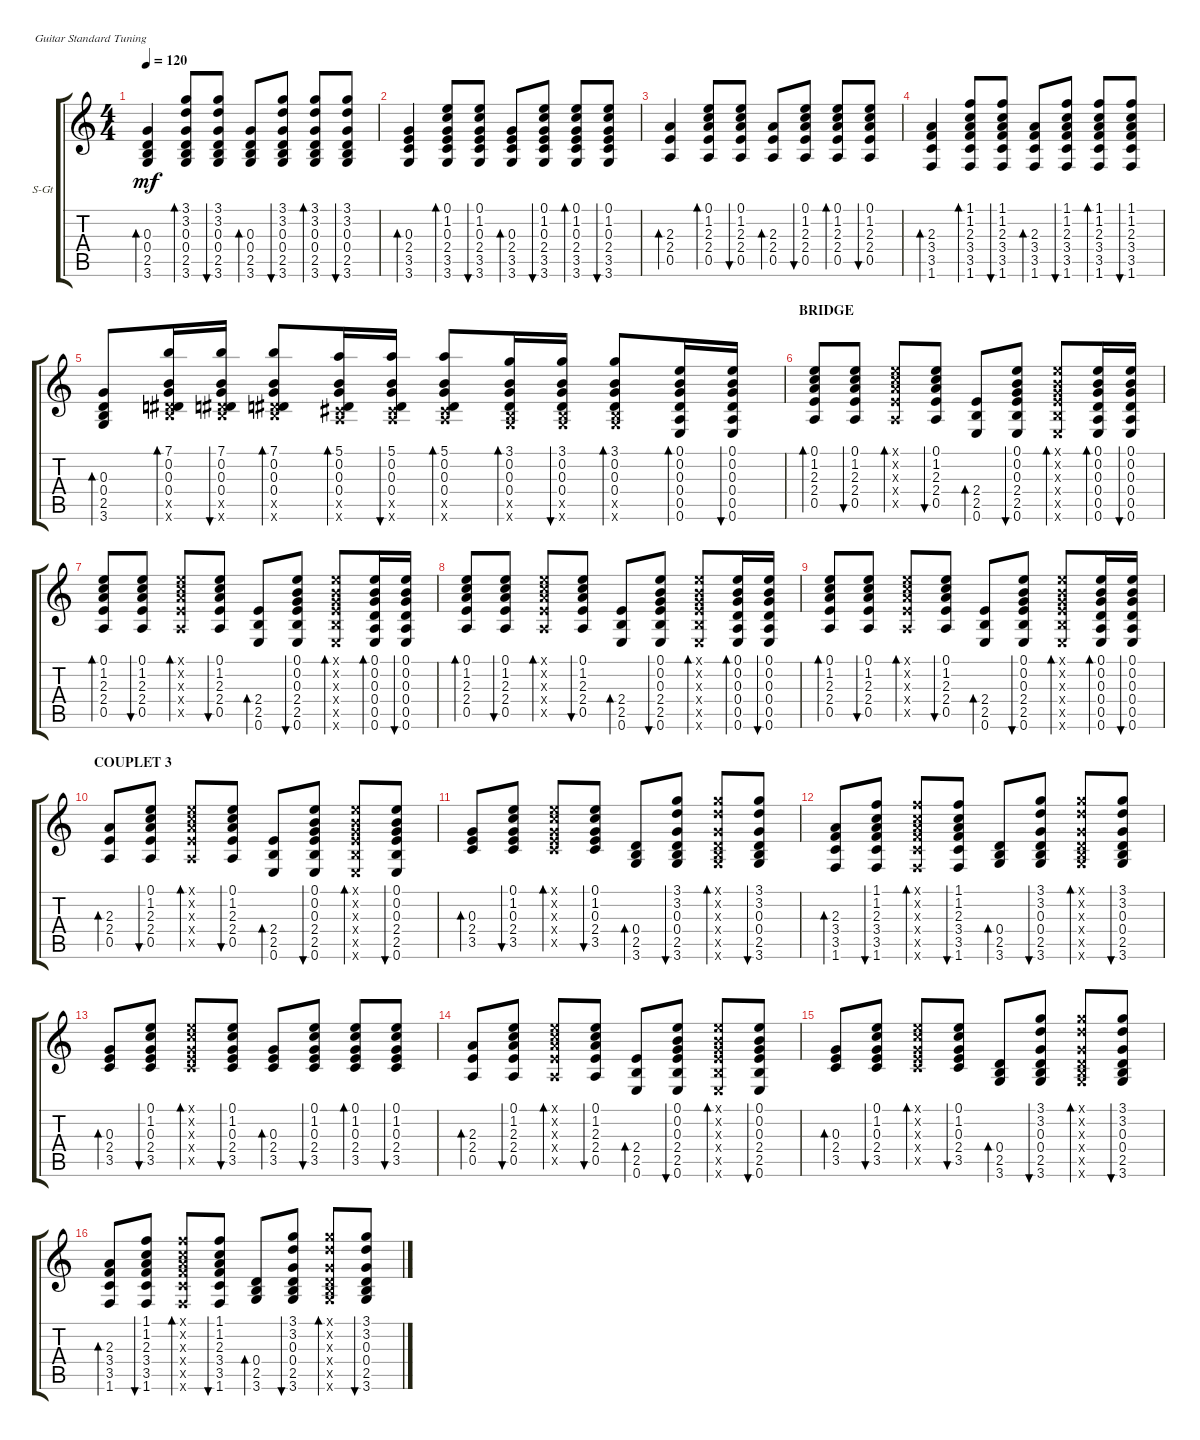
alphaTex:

\defaultSystemsLayout 4
\bracketExtendMode groupsimilarinstruments
\firstSystemTrackNameOrientation horizontal
\otherSystemsTrackNameOrientation horizontal
\track ("Acoustic G - Tsoy" "S-Gt") {instrument acousticguitarsteel}
\staff {score tabs}
\tuning (E4 B3 G3 D3 A2 E2)
\ts (4 4)
\tempo 120
\clef g2
\ks c
(2.5 0.4 0.3 3.6).4{bd 30 dy mf} (2.5 0.4 0.3 3.2 3.1 3.6).8{bd 30} (2.5 0.4 0.3 3.2 3.1 3.6).8{bu 30} (2.5 0.4 0.3 3.6).8{bd 30} (2.5 0.4 0.3 3.2 3.1 3.6).8{bu 30} (2.5 0.4 0.3 3.2 3.1 3.6).8{bd 30} (2.5 0.4 0.3 3.2 3.1 3.6).8{bu 30} |
(3.5 2.4 0.3 3.6).4{bd 30} (3.5 2.4 0.3 1.2 0.1 3.6).8{bd 30} (3.5 2.4 0.3 1.2 0.1 3.6).8{bu 30} (3.5 2.4 0.3 3.6).8{bd 30} (3.5 2.4 0.3 1.2 0.1 3.6).8{bu 30} (3.5 2.4 0.3 1.2 0.1 3.6).8{bd 30} (3.5 2.4 0.3 1.2 0.1 3.6).8{bu 30} |
(0.5 2.4 2.3).4{bd 30} (0.5 2.4 2.3 1.2 0.1).8{bd 30} (0.5 2.4 2.3 1.2 0.1).8{bu 30} (0.5 2.4 2.3).8{bd 30} (0.5 2.4 2.3 1.2 0.1).8{bu 30} (0.5 2.4 2.3 1.2 0.1).8{bd 30} (0.5 2.4 2.3 1.2 0.1).8{bu 30} |
\scale
0.433672 (3.5 3.4 2.3 1.6).4{bd 30} (3.5 3.4 2.3 1.2 1.1 1.6).8{bd 30} (3.5 3.4 2.3 1.2 1.1 1.6).8{bu 30} (3.5 3.4 2.3 1.6).8{bd 30} (3.5 3.4 2.3 1.2 1.1 1.6).8{bu 30} (3.5 3.4 2.3 1.2 1.1 1.6).8{bd 30} (3.5 3.4 2.3 1.2 1.1 1.6).8{bu 30} |
\scale
0.566362 (2.5 0.4 0.3 3.6).8{bd 30} (6.5{x} 0.4 0.3 0.2 7.1 7.6{x}).16{bd 30} (6.5{x} 0.4 0.3 0.2 7.1 7.6{x}).16{bu 30} (6.5{x} 0.4 0.3 7.6{x} 0.2 7.1).8{bd 30} (4.5{x} 0.4 0.3 0.2 5.1 5.6{x}).16{bd 30} (4.5{x} 0.4 0.3 0.2 5.1 5.6{x}).16{bu 30} (4.5{x} 0.4 0.3 5.6{x} 0.2 5.1).8{bd 30} (2.5{x} 0.4 0.3 0.2 3.1 3.6{x}).16{bd 30} (2.5{x} 0.4 0.3 0.2 3.1 3.6{x}).16{bu 30} (2.5{x} 0.4 0.3 3.6{x} 0.2 3.1).8{bd 30} (0.5 0.4 0.3 0.2 0.1 0.6).16{bd 30} (0.5 0.4 0.3 0.2 0.1 0.6).16{bu 30} |
\section ("" "BRIDGE")
(0.5 2.4 2.3 1.2 0.1).8{bd 30} (0.5 2.4 2.3 1.2 0.1).8{bu 30} (0.5{x} 2.4{x} 2.3{x} 1.2{x} 0.1{x}).8{bd 30} (0.5 2.4 2.3 1.2 0.1).8{bu 30} (2.5 2.4 0.6).8{bd 30} (2.5 2.4 0.3 0.2 0.1 0.6).8{bu 30} (2.5{x} 2.4{x} 0.3{x} 0.2{x} 0.1{x} 0.6{x}).8{bd 30} (0.5 0.4 0.3 0.2 0.1 0.6).16{bd 30} (0.5 0.4 0.3 0.2 0.1 0.6).16{bu 30} |
(0.5 2.4 2.3 1.2 0.1).8{bd 30} (0.5 2.4 2.3 1.2 0.1).8{bu 30} (0.5{x} 2.4{x} 2.3{x} 1.2{x} 0.1{x}).8{bd 30} (0.5 2.4 2.3 1.2 0.1).8{bu 30} (2.5 2.4 0.6).8{bd 30} (2.5 2.4 0.3 0.2 0.1 0.6).8{bu 30} (2.5{x} 2.4{x} 0.3{x} 0.2{x} 0.1{x} 0.6{x}).8{bd 30} (0.5 0.4 0.3 0.2 0.1 0.6).16{bd 30} (0.5 0.4 0.3 0.2 0.1 0.6).16{bu 30} |
(0.5 2.4 2.3 1.2 0.1).8{bd 30} (0.5 2.4 2.3 1.2 0.1).8{bu 30} (0.5{x} 2.4{x} 2.3{x} 1.2{x} 0.1{x}).8{bd 30} (0.5 2.4 2.3 1.2 0.1).8{bu 30} (2.5 2.4 0.6).8{bd 30} (2.5 2.4 0.3 0.2 0.1 0.6).8{bu 30} (2.5{x} 2.4{x} 0.3{x} 0.2{x} 0.1{x} 0.6{x}).8{bd 30} (0.5 0.4 0.3 0.2 0.1 0.6).16{bd 30} (0.5 0.4 0.3 0.2 0.1 0.6).16{bu 30} |
(0.5 2.4 2.3 1.2 0.1).8{bd 30} (0.5 2.4 2.3 1.2 0.1).8{bu 30} (0.5{x} 2.4{x} 2.3{x} 1.2{x} 0.1{x}).8{bd 30} (0.5 2.4 2.3 1.2 0.1).8{bu 30} (2.5 2.4 0.6).8{bd 30} (2.5 2.4 0.3 0.2 0.1 0.6).8{bu 30} (2.5{x} 2.4{x} 0.3{x} 0.2{x} 0.1{x} 0.6{x}).8{bd 30} (0.5 0.4 0.3 0.2 0.1 0.6).16{bd 30} (0.5 0.4 0.3 0.2 0.1 0.6).16{bu 30} |
\section ("" "COUPLET 3")
(0.5 2.4 2.3).8{bd 30} (0.5 2.4 2.3 1.2 0.1).8{bu 30} (0.5{x} 2.4{x} 2.3{x} 1.2{x} 0.1{x}).8{bd 30} (0.5 2.4 2.3 1.2 0.1).8{bu 30} (2.5 2.4 0.6).8{bd 30} (2.5 2.4 0.3 0.2 0.1 0.6).8{bu 30} (2.5{x} 2.4{x} 0.3{x} 0.2{x} 0.1{x} 0.6{x}).8{bd 30} (2.5 2.4 0.3 0.2 0.1 0.6).8{bu 30} |
(3.5 2.4 0.3).8{bd 30} (3.5 2.4 0.3 1.2 0.1).8{bu 30} (3.5{x} 2.4{x} 0.3{x} 1.2{x} 0.1{x}).8{bd 30} (3.5 2.4 0.3 1.2 0.1).8{bu 30} (2.5 0.4 3.6).8{bd 30} (2.5 0.4 0.3 3.2 3.1 3.6).8{bu 30} (2.5{x} 0.4{x} 0.3{x} 3.2{x} 3.1{x} 3.6{x}).8{bd 30} (2.5 0.4 0.3 3.2 3.1 3.6).8{bu 30} |
(3.5 3.4 2.3 1.6).8{bd 30} (3.5 3.4 2.3 1.2 1.1 1.6).8{bu 30} (3.5{x} 3.4{x} 2.3{x} 1.2{x} 1.1{x} 1.6{x}).8{bd 30} (3.5 3.4 2.3 1.2 1.1 1.6).8{bu 30} (2.5 0.4 3.6).8{bd 30} (2.5 0.4 0.3 3.2 3.1 3.6).8{bu 30} (2.5{x} 0.4{x} 0.3{x} 3.2{x} 3.1{x} 3.6{x}).8{bd 30} (2.5 0.4 0.3 3.2 3.1 3.6).8{bu 30} |
(3.5 2.4 0.3).8{bd 30} (3.5 2.4 0.3 1.2 0.1).8{bu 30} (3.5{x} 2.4{x} 0.3{x} 1.2{x} 0.1{x}).8{bd 30} (3.5 2.4 0.3 1.2 0.1).8{bu 30} (3.5 2.4 0.3).8{bd 30} (3.5 2.4 0.3 1.2 0.1).8{bu 30} (3.5 2.4 0.3 1.2 0.1).8{bd 30} (3.5 2.4 0.3 1.2 0.1).8{bu 30} |
(0.5 2.4 2.3).8{bd 30} (0.5 2.4 2.3 1.2 0.1).8{bu 30} (0.5{x} 2.4{x} 2.3{x} 1.2{x} 0.1{x}).8{bd 30} (0.5 2.4 2.3 1.2 0.1).8{bu 30} (2.5 2.4 0.6).8{bd 30} (2.5 2.4 0.3 0.2 0.1 0.6).8{bu 30} (2.5{x} 2.4{x} 0.3{x} 0.2{x} 0.1{x} 0.6{x}).8{bd 30} (2.5 2.4 0.3 0.2 0.1 0.6).8{bu 30} |
(3.5 2.4 0.3).8{bd 30} (3.5 2.4 0.3 1.2 0.1).8{bu 30} (3.5{x} 2.4{x} 0.3{x} 1.2{x} 0.1{x}).8{bd 30} (3.5 2.4 0.3 1.2 0.1).8{bu 30} (2.5 0.4 3.6).8{bd 30} (2.5 0.4 0.3 3.2 3.1 3.6).8{bu 30} (2.5{x} 0.4{x} 0.3{x} 3.2{x} 3.1{x} 3.6{x}).8{bd 30} (2.5 0.4 0.3 3.2 3.1 3.6).8{bu 30} |
(3.5 3.4 2.3 1.6).8{bd 30} (3.5 3.4 2.3 1.2 1.1 1.6).8{bu 30} (3.5{x} 3.4{x} 2.3{x} 1.2{x} 1.1{x} 1.6{x}).8{bd 30} (3.5 3.4 2.3 1.2 1.1 1.6).8{bu 30} (2.5 0.4 3.6).8{bd 30} (2.5 0.4 0.3 3.2 3.1 3.6).8{bu 30} (2.5{x} 0.4{x} 0.3{x} 3.2{x} 3.1{x} 3.6{x}).8{bd 30} (2.5 0.4 0.3 3.2 3.1 3.6).8{bu 30}
